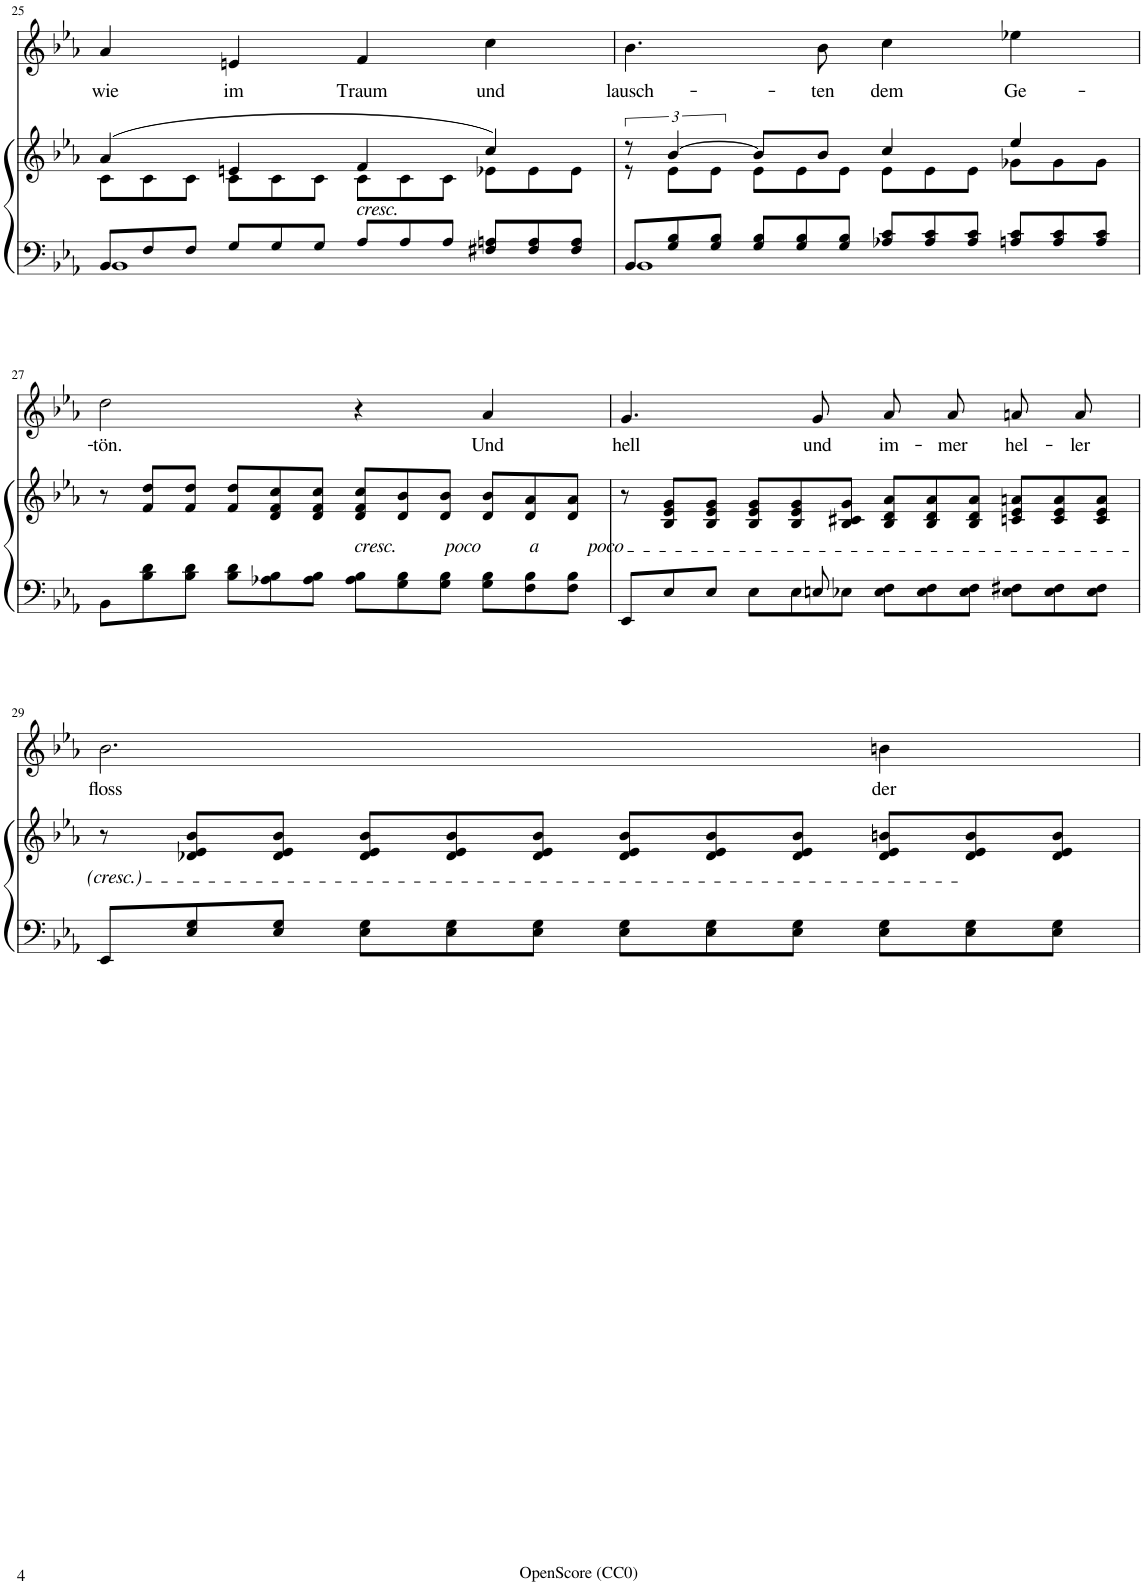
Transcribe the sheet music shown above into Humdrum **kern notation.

**kern	**kern	**kern	**text
*part2	*part2	*part1	*part1
*staff3	*staff2	*staff1	*staff1
*I"Piano	*	*I"Voice	*
*I'Pno	*	*	*
!!LO:PB:g=z
*clefF4	*clefG2	*clefG2	*
*k[b-e-a-]	*k[b-e-a-]	*k[b-e-a-]	*
*M4/4	*M4/4	*M4/4	*
*met(c)	*met(c)	*met(c)	*
=25	=25	=25	=25
*^	*^	*	*
*	*Xbrackettup	*	*Xbrackettup	*	*
!	!	!	!	!	!LO:LY:b
1BB-	12BB-/L	(4a-/	12c\L	4a-/	wie
.	12F/	.	12c\	.	.
.	12F/J	.	12c\J	.	.
!	!	!	!	!	!LO:LY:b
.	12G/L	4en/	12c\L	4en/	im
.	12G/	.	12c\	.	.
.	12G/J	.	12c\J	.	.
!	!	!LO:TX:b:i:t=cresc.	!	!	!
!	!	!	!	!	!LO:LY:b
.	12A-/L	4f/	12c\L	4f/	Traum
.	12A-/	.	12c\	.	.
.	12A-/J	.	12c\J	.	.
!	!	!	!	!	!LO:LY:b
.	12F#X/ 12An/L	4cc/)	12e-X\L	4cc\	und
.	12F#/ 12A/	.	12e-\	.	.
.	12F#/ 12A/J	.	12e-\J	.	.
=26	=26	=26	=26	=26	=26
*	*	*brackettup	*	*	*
!	!	!	!	!	!LO:LY:b
1BB-	12BB-/L	12r	12r	4.b-\	lausch-
.	12G/ 12B-/	[6b-/	12e-\L	.	.
.	12G/ 12B-/J	.	12e-\J	.	.
*	*	*	*Xbrackettup	*	*
.	12G/ 12B-/L	8b-/L]	12e-\L	.	.
.	12G/ 12B-/	.	12e-\	.	.
!	!	!	!	!	!LO:LY:b
.	.	8b-/J	.	8b-\	-ten
.	12G/ 12B-/J	.	12e-\J	.	.
!	!	!	!	!	!LO:LY:b
.	12A-X/ 12c/L	4cc/	12e-\L	4cc\	dem
.	12A-/ 12c/	.	12e-\	.	.
.	12A-/ 12c/J	.	12e-\J	.	.
!	!	!	!	!	!LO:LY:b
.	12An/ 12c/L	4ee-/	12g-X\L	4ee-X\	Ge-
.	12A/ 12c/	.	12g-\	.	.
.	12A/ 12c/J	.	12g-\J	.	.
*v	*v	*	*	*	*
*	*v	*v	*	*
!!LO:LB:g=z
=27	=27	=27	=27
*	*brackettup	*	*
*^	*^	*	*
!	!	!	!	!	!LO:LY:b
*v	*v	*	*	*	*
*	*v	*v	*	*
12BB-\L	12r	2dd\	-tön.
12B-\ 12d\	12f/ 12dd/L	.	.
12B-\ 12d\J	12f/ 12dd/J	.	.
*	*Xbrackettup	*	*
12B-\ 12d\L	12f/ 12dd/L	.	.
12A-X\ 12B-\	12d/ 12f/ 12cc/	.	.
12A-\ 12B-\J	12d/ 12f/ 12cc/J	.	.
!	!LO:TX:b:i:t=cresc.          poco          a          poco	!	!
12A-\ 12B-\L	12d/ 12f/ 12cc/L	4r	.
12G\ 12B-\	12d/ 12b-/	.	.
12G\ 12B-\J	12d/ 12b-/J	.	.
!	!	!	!LO:LY:b
12G\ 12B-\L	12d/ 12b-/L	4a-/	Und
12F\ 12B-\	12d/ 12a-/	.	.
12F\ 12B-\J	12d/ 12a-/J	.	.
=28	=28	=28	=28
*^	*	*	*
*	*	*brackettup	*	*
!	!	!	!	!LO:LY:b
4.ryy	12EE-/L	12r	4.g/	hell
.	12E-/	12B-/ 12e-/ 12g/L	.	.
.	12E-/J	12B-/ 12e-/ 12g/J	.	.
*	*	*Xbrackettup	*	*
.	12E-\L	12B-/ 12e-/ 12g/L	.	.
.	12E-\	12B-/ 12e-/ 12g/	.	.
!	!	!	!	!LO:LY:b
8En/	.	.	8g/	und
.	12E-X\J	12B-/ 12c#X/ 12g/J	.	.
!	!	!	!	!LO:LY:b
2ryy	12E-\ 12F\L	12B-/ 12d/ 12a-/L	8a-/L	im-
.	12E-\ 12F\	12B-/ 12d/ 12a-/	.	.
!	!	!	!	!LO:LY:b
.	.	.	8a-/J	-mer
.	12E-\ 12F\J	12B-/ 12d/ 12a-/J	.	.
!	!	!	!	!LO:LY:b
.	12E-\ 12F#X\L	12cn/ 12e-/ 12an/L	8an/L	hel-
.	12E-\ 12F#\	12c/ 12e-/ 12a/	.	.
!	!	!	!	!LO:LY:b
.	.	.	8a/J	-ler
.	12E-\ 12F#\J	12c/ 12e-/ 12a/J	.	.
*v	*v	*	*	*
!!LO:LB:g=z
=29	=29	=29	=29
*	*brackettup	*	*
*^	*	*	*
!	!	!	!	!LO:LY:b
*v	*v	*	*	*
12EE-/L	12r	2.b-\	floss
12E-/ 12G/	12d-X/ 12e-/ 12b-/L	.	.
12E-/ 12G/J	12d-/ 12e-/ 12b-/J	.	.
*	*Xbrackettup	*	*
12E-\ 12G\L	12d-/ 12e-/ 12b-/L	.	.
12E-\ 12G\	12d-/ 12e-/ 12b-/	.	.
12E-\ 12G\J	12d-/ 12e-/ 12b-/J	.	.
12E-\ 12G\L	12d-/ 12e-/ 12b-/L	.	.
12E-\ 12G\	12d-/ 12e-/ 12b-/	.	.
12E-\ 12G\J	12d-/ 12e-/ 12b-/J	.	.
!	!	!	!LO:LY:b
12E-\ 12G\L	12d-/ 12e-/ 12bn/L	4bn\	der
12E-\ 12G\	12d-/ 12e-/ 12b/	.	.
12E-\ 12G\J	12d-/ 12e-/ 12b/J	.	.
=	=	=	=
*-	*-	*-	*-
